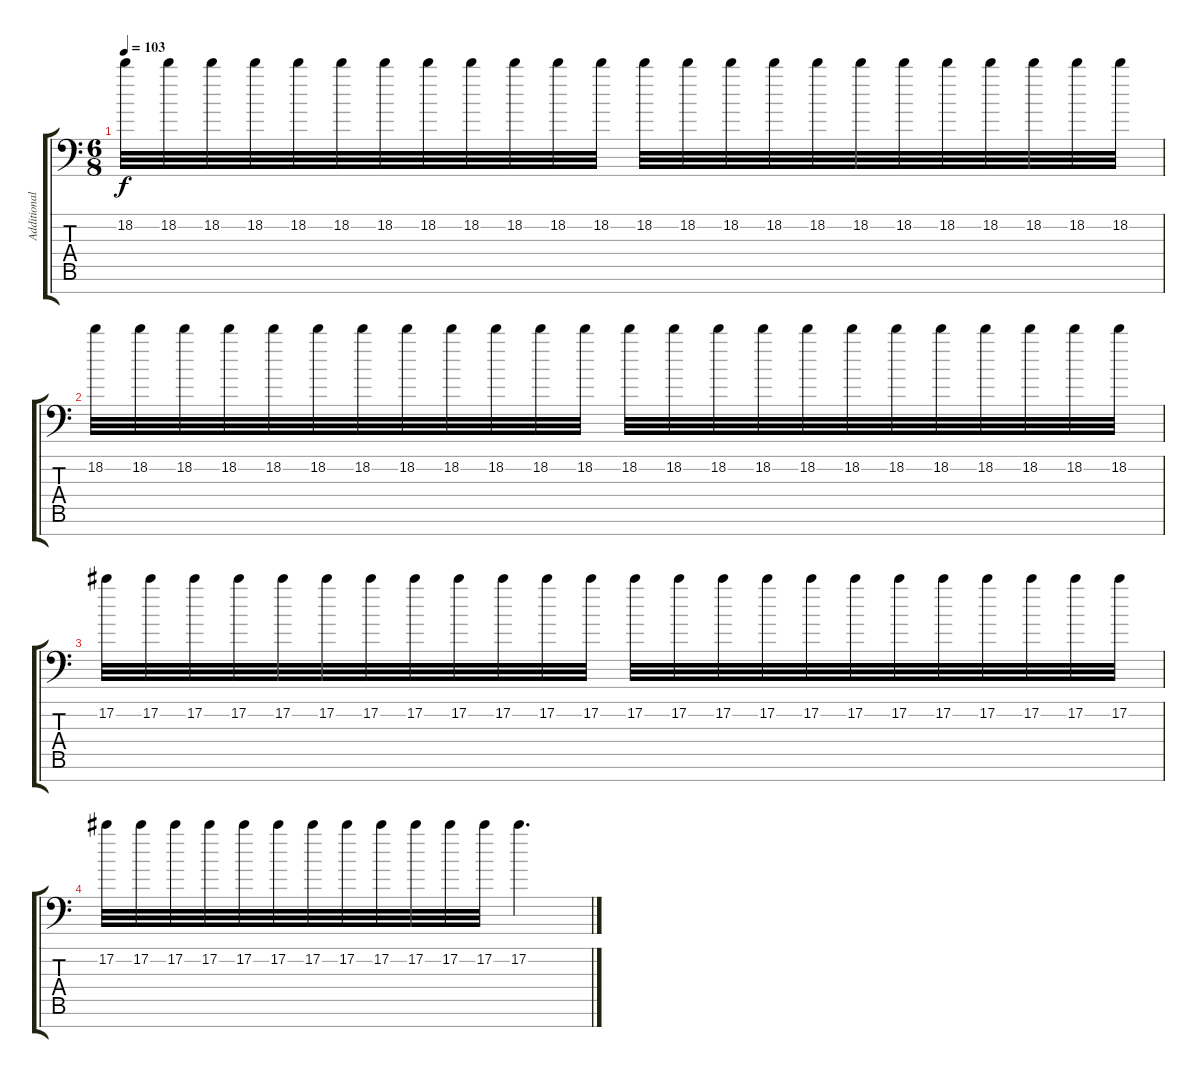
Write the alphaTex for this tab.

\track ("Additional Guitar 2 (7 strings)" "Additional") {instrument distortionguitar}
\staff {score tabs}
\tuning (Db4 Ab3 E3 B2 Gb2 Db2 Gb1) {hide}
\ts (6 8)
\tempo 103
\clef f4
\ks c
18.2.32{dy f} 18.2.32 18.2.32 18.2.32 18.2.32 18.2.32 18.2.32 18.2.32 18.2.32 18.2.32 18.2.32 18.2.32 18.2.32 18.2.32 18.2.32 18.2.32 18.2.32 18.2.32 18.2.32 18.2.32 18.2.32 18.2.32 18.2.32 18.2.32 |
18.2.32 18.2.32 18.2.32 18.2.32 18.2.32 18.2.32 18.2.32 18.2.32 18.2.32 18.2.32 18.2.32 18.2.32 18.2.32 18.2.32 18.2.32 18.2.32 18.2.32 18.2.32 18.2.32 18.2.32 18.2.32 18.2.32 18.2.32 18.2.32 |
17.2.32 17.2.32 17.2.32 17.2.32 17.2.32 17.2.32 17.2.32 17.2.32 17.2.32 17.2.32 17.2.32 17.2.32 17.2.32 17.2.32 17.2.32 17.2.32 17.2.32 17.2.32 17.2.32 17.2.32 17.2.32 17.2.32 17.2.32 17.2.32 |
17.2.32 17.2.32 17.2.32 17.2.32 17.2.32 17.2.32 17.2.32 17.2.32 17.2.32 17.2.32 17.2.32 17.2.32 17.2.4{d}
